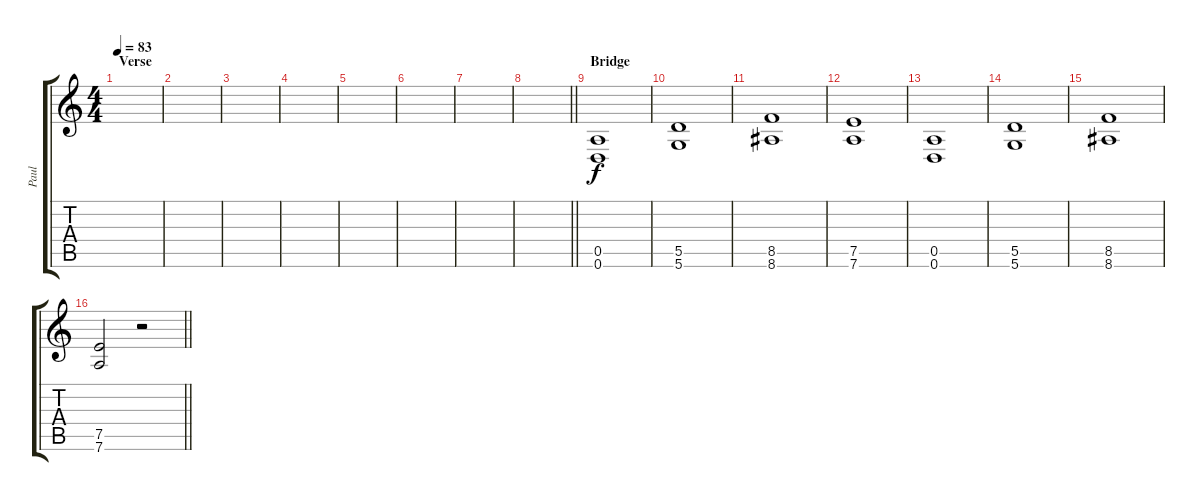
\track ("Paul" "Paul") {instrument distortionguitar}
\staff {score tabs}
\tuning (E4 B3 G3 D3 A2 D2) {hide}
\ts (4 4)
\section ("" "Verse")
\tempo 83
\clef g2
\ks c
|
|
|
|
|
|
|
\barLineRight lightlight
|
\section ("" "Bridge")
(0.5 0.6).1 |
(5.5 5.6).1 |
(8.5 8.6).1 |
(7.5 7.6).1 |
(0.5 0.6).1 |
(5.5 5.6).1 |
(8.5 8.6).1 |
\barLineRight lightlight
(7.5 7.6).2 r.2
